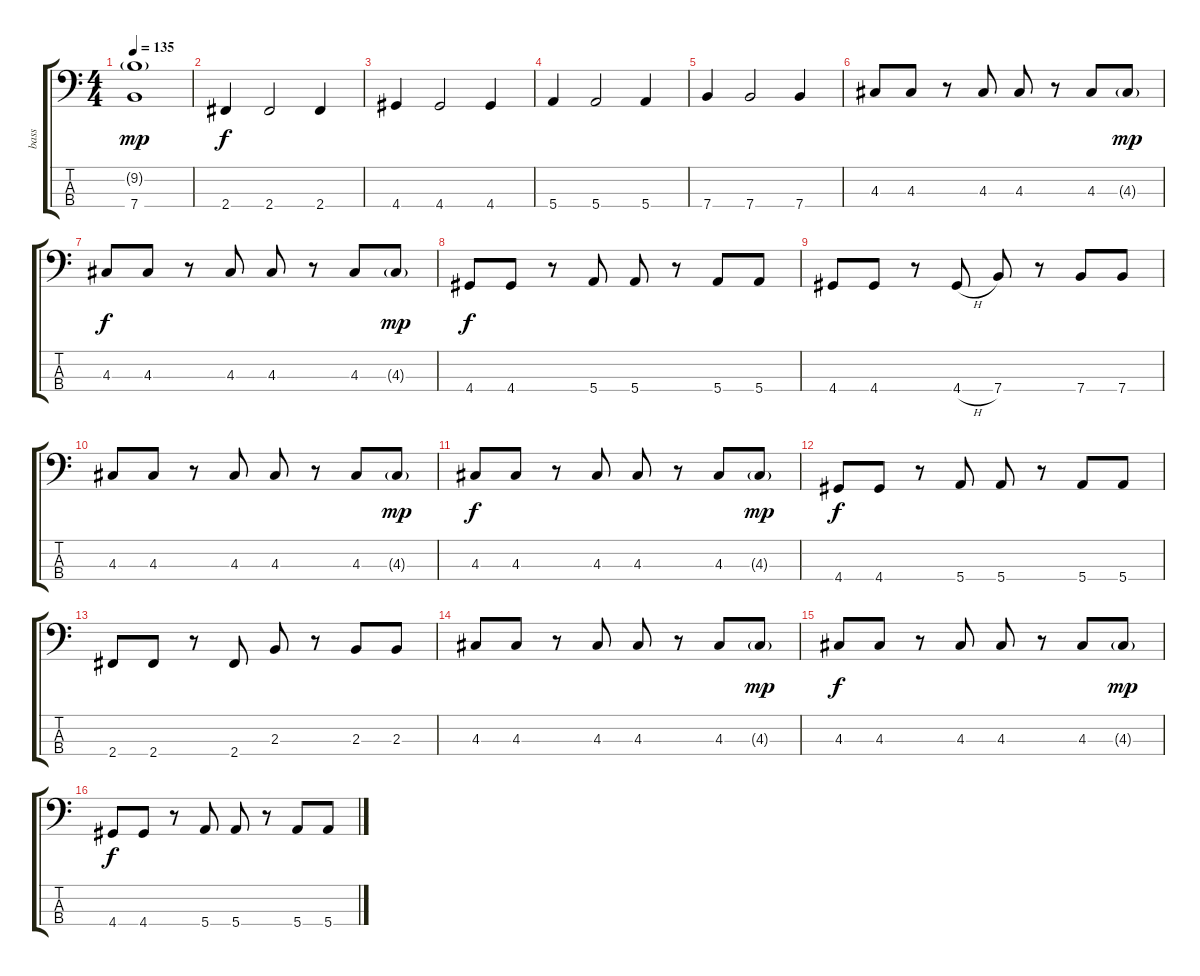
\track ("bass" "bass") {instrument electricbassfinger}
\staff {score tabs}
\tuning (G2 D2 A1 E1) {hide}
\ts (4 4)
\tempo 135
\clef f4
\ks c
(9.2{g} 7.4).1{dy mp} |
2.4.4{dy f} 2.4.2 2.4.4 |
4.4.4 4.4.2 4.4.4 |
5.4.4 5.4.2 5.4.4 |
7.4.4 7.4.2 7.4.4 |
4.3.8 4.3.8 r.8 4.3.8 4.3.8 r.8 4.3.8 4.3{g}.8{dy mp} |
4.3.8{dy f} 4.3.8 r.8 4.3.8 4.3.8 r.8 4.3.8 4.3{g}.8{dy mp} |
4.4.8{dy f} 4.4.8 r.8 5.4.8 5.4.8 r.8 5.4.8 5.4.8 |
4.4.8 4.4.8 r.8 4.4{h}.8 7.4.8 r.8 7.4.8 7.4.8 |
4.3.8 4.3.8 r.8 4.3.8 4.3.8 r.8 4.3.8 4.3{g}.8{dy mp} |
4.3.8{dy f} 4.3.8 r.8 4.3.8 4.3.8 r.8 4.3.8 4.3{g}.8{dy mp} |
4.4.8{dy f} 4.4.8 r.8 5.4.8 5.4.8 r.8 5.4.8 5.4.8 |
2.4.8 2.4.8 r.8 2.4.8 2.3.8 r.8 2.3.8 2.3.8 |
4.3.8 4.3.8 r.8 4.3.8 4.3.8 r.8 4.3.8 4.3{g}.8{dy mp} |
4.3.8{dy f} 4.3.8 r.8 4.3.8 4.3.8 r.8 4.3.8 4.3{g}.8{dy mp} |
4.4.8{dy f} 4.4.8 r.8 5.4.8 5.4.8 r.8 5.4.8 5.4.8
